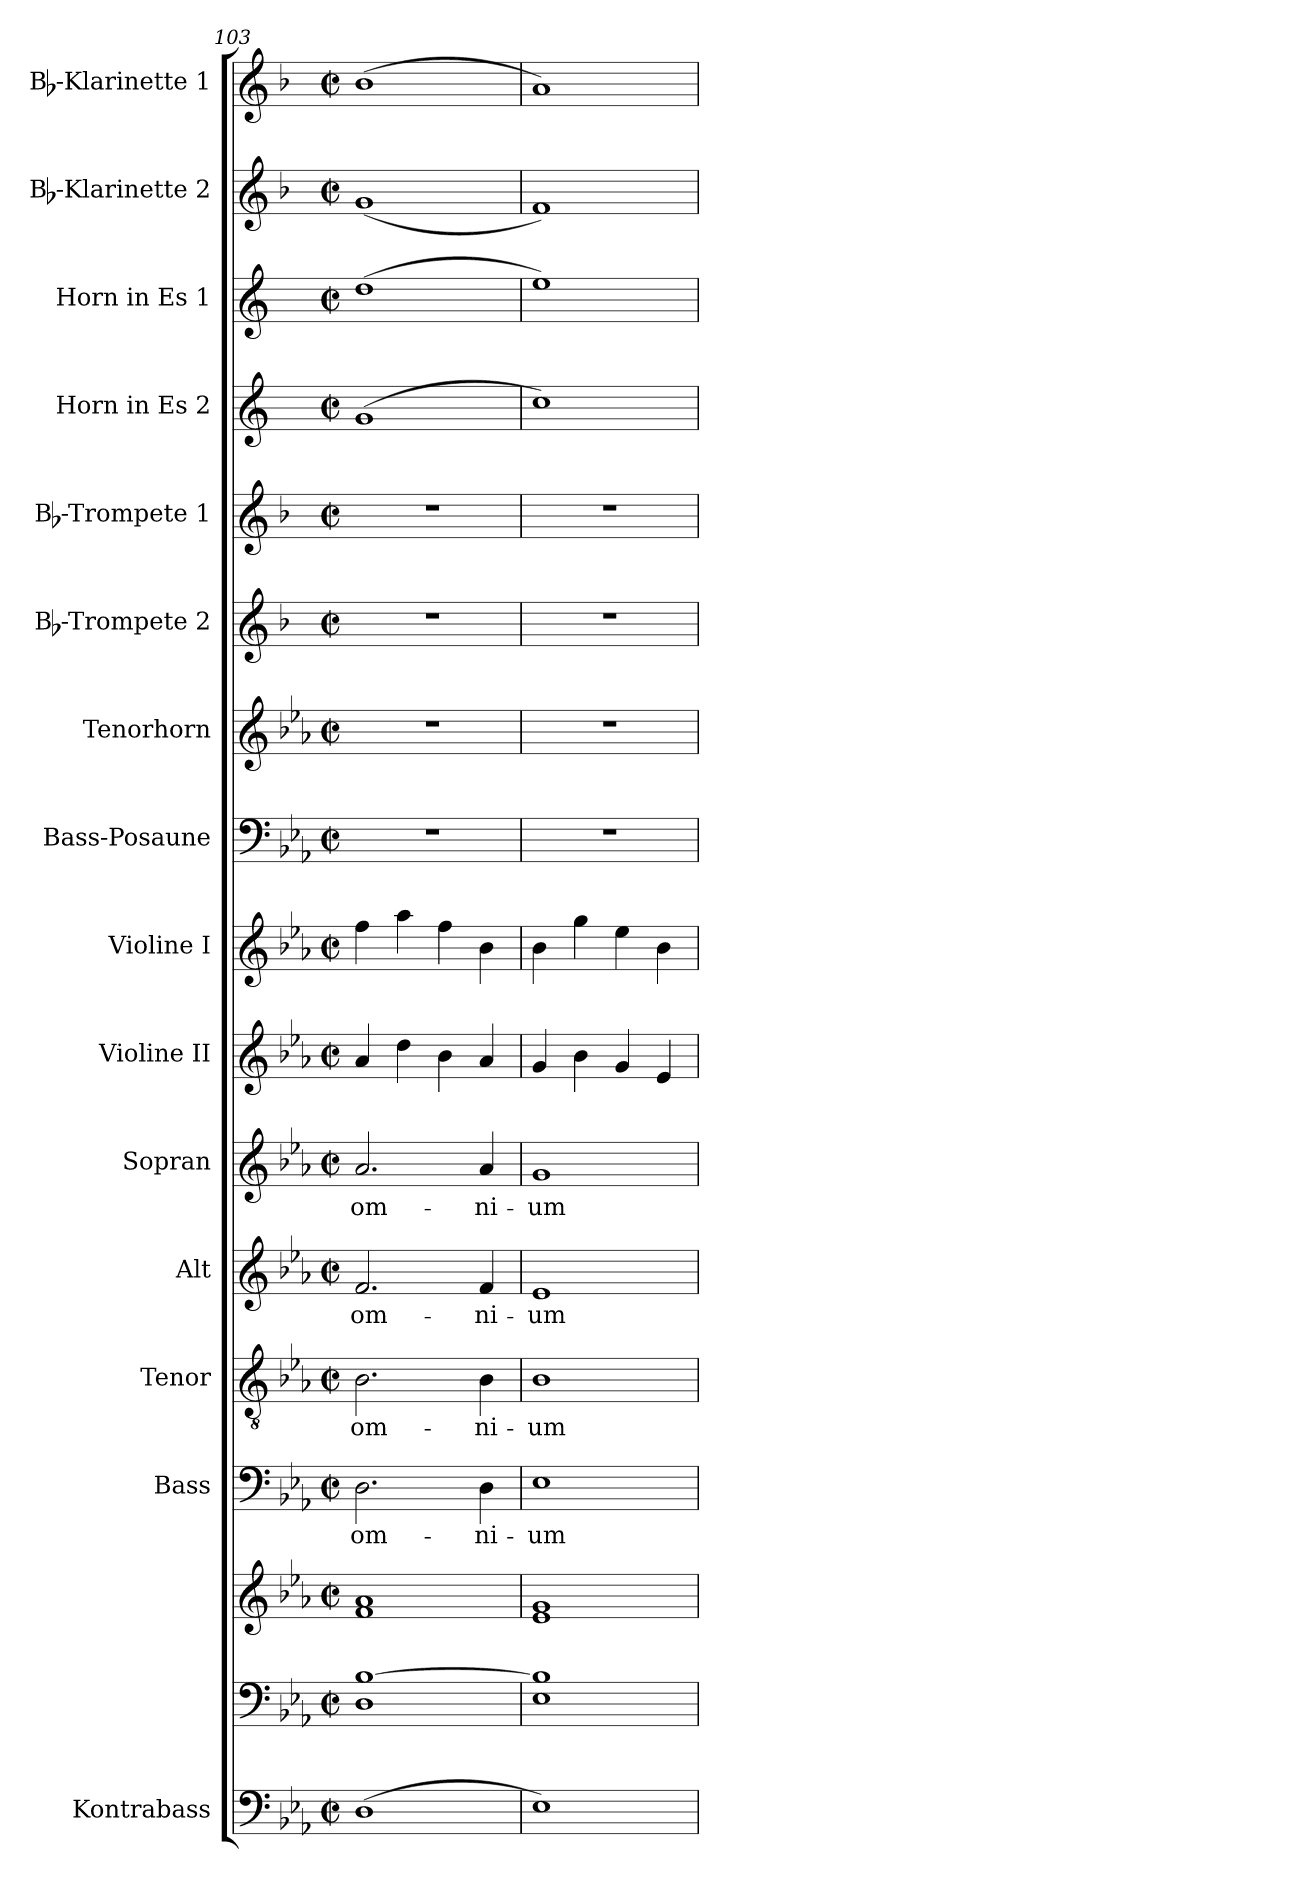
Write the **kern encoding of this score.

**kern	**kern	**kern	**kern	**text	**kern	**text	**kern	**text	**kern	**text	**kern	**kern	**kern	**kern	**kern	**kern	**kern	**kern	**kern	**kern
*part16	*part15	*part15	*part14	*part14	*part13	*part13	*part12	*part12	*part11	*part11	*part10	*part9	*part8	*part7	*part6	*part5	*part4	*part3	*part2	*part1
*staff17	*staff16	*staff15	*staff14	*staff14	*staff13	*staff13	*staff12	*staff12	*staff11	*staff11	*staff10	*staff9	*staff8	*staff7	*staff6	*staff5	*staff4	*staff3	*staff2	*staff1
*I"Kontrabass	*	*	*I"Bass	*	*I"Tenor	*	*I"Alt	*	*I"Sopran	*	*I"Violine II	*I"Violine I	*I"Bass-Posaune	*I"Tenorhorn	*I"Bb-Trompete 2	*I"Bb-Trompete 1	*I"Horn in Es 2	*I"Horn in Es 1	*I"Bb-Klarinette 2	*I"Bb-Klarinette 1
*I'Kb.	*	*	*I'B.	*	*I'T.	*	*I'A.	*	*I'S.	*	*I'Vl. II	*I'Vl. I	*I'B. Pos.	*I'T. Hrn.	*I'Bb Trp. 2	*I'Bb Trp. 1	*	*	*I'Bb Kl. 2	*I'Bb Kl. 1
*clefF4	*clefF4	*clefG2	*clefF4	*	*clefGv2	*	*clefG2	*	*clefG2	*	*clefG2	*clefG2	*clefF4	*clefG2	*clefG2	*clefG2	*clefG2	*clefG2	*clefG2	*clefG2
*ITrd7c12	*	*	*	*	*	*	*	*	*	*	*	*	*	*ITrd8c14	*ITrd1c2	*ITrd1c2	*ITrd5c9	*ITrd5c9	*ITrd1c2	*ITrd1c2
*k[b-e-a-]	*k[b-e-a-]	*k[b-e-a-]	*k[b-e-a-]	*	*k[b-e-a-]	*	*k[b-e-a-]	*	*k[b-e-a-]	*	*k[b-e-a-]	*k[b-e-a-]	*k[b-e-a-]	*k[b-e-a-]	*k[b-e-a-]	*k[b-e-a-]	*k[b-e-a-]	*k[b-e-a-]	*k[b-e-a-]	*k[b-e-a-]
*E-:	*E-:	*E-:	*E-:	*	*E-:	*	*E-:	*	*E-:	*	*E-:	*E-:	*E-:	*E-:	*E-:	*E-:	*E-:	*E-:	*E-:	*E-:
*M2/2	*M2/2	*M2/2	*M2/2	*	*M2/2	*	*M2/2	*	*M2/2	*	*M2/2	*M2/2	*M2/2	*M2/2	*M2/2	*M2/2	*M2/2	*M2/2	*M2/2	*M2/2
*met(c|)	*met(c|)	*met(c|)	*met(c|)	*	*met(c|)	*	*met(c|)	*	*met(c|)	*	*met(c|)	*met(c|)	*met(c|)	*met(c|)	*met(c|)	*met(c|)	*met(c|)	*met(c|)	*met(c|)	*met(c|)
=103	=103	=103	=103	=103	=103	=103	=103	=103	=103	=103	=103	=103	=103	=103	=103	=103	=103	=103	=103	=103
*	*^	*^	*	*	*	*	*	*	*	*	*	*	*	*	*	*	*	*	*	*
!	!	!	!	!	!	!LO:LY:b	!	!LO:LY:b	!	!LO:LY:b	!	!LO:LY:b	!	!	!	!	!	!	!	!	!	!
(>1DD	[>1B-	1D	1a-	1f	2.D\	om-	2.B-\	om-	2.f/	om-	2.a-/	om-	4a-/	4ff\	1r	1r	1r	1r	(>1B-	(>1f	(<1f	(>1a-
.	.	.	.	.	.	.	.	.	.	.	.	.	4dd\	4aa-\	.	.	.	.	.	.	.	.
.	.	.	.	.	.	.	.	.	.	.	.	.	4b-\	4ff\	.	.	.	.	.	.	.	.
!	!	!	!	!	!	!LO:LY:b	!	!LO:LY:b	!	!LO:LY:b	!	!LO:LY:b	!	!	!	!	!	!	!	!	!	!
.	.	.	.	.	4D\	-ni-	4B-\	-ni-	4f/	-ni-	4a-/	-ni-	4a-/	4b-\	.	.	.	.	.	.	.	.
=104	=104	=104	=104	=104	=104	=104	=104	=104	=104	=104	=104	=104	=104	=104	=104	=104	=104	=104	=104	=104	=104	=104
!	!	!	!	!	!	!LO:LY:b	!	!LO:LY:b	!	!LO:LY:b	!	!LO:LY:b	!	!	!	!	!	!	!	!	!	!
1EE-)	1B-]	1E-	1g	1e-	1E-	-um	1B-	-um	1e-	-um	1g	-um	4g/	4b-\	1r	1r	1r	1r	1e-)	1g)	1e-)	1g)
.	.	.	.	.	.	.	.	.	.	.	.	.	4b-\	4gg\	.	.	.	.	.	.	.	.
.	.	.	.	.	.	.	.	.	.	.	.	.	4g/	4ee-\	.	.	.	.	.	.	.	.
.	.	.	.	.	.	.	.	.	.	.	.	.	4e-/	4b-\	.	.	.	.	.	.	.	.
*	*v	*v	*	*	*	*	*	*	*	*	*	*	*	*	*	*	*	*	*	*	*	*
*	*	*v	*v	*	*	*	*	*	*	*	*	*	*	*	*	*	*	*	*	*	*
=	=	=	=	=	=	=	=	=	=	=	=	=	=	=	=	=	=	=	=	=
*-	*-	*-	*-	*-	*-	*-	*-	*-	*-	*-	*-	*-	*-	*-	*-	*-	*-	*-	*-	*-
